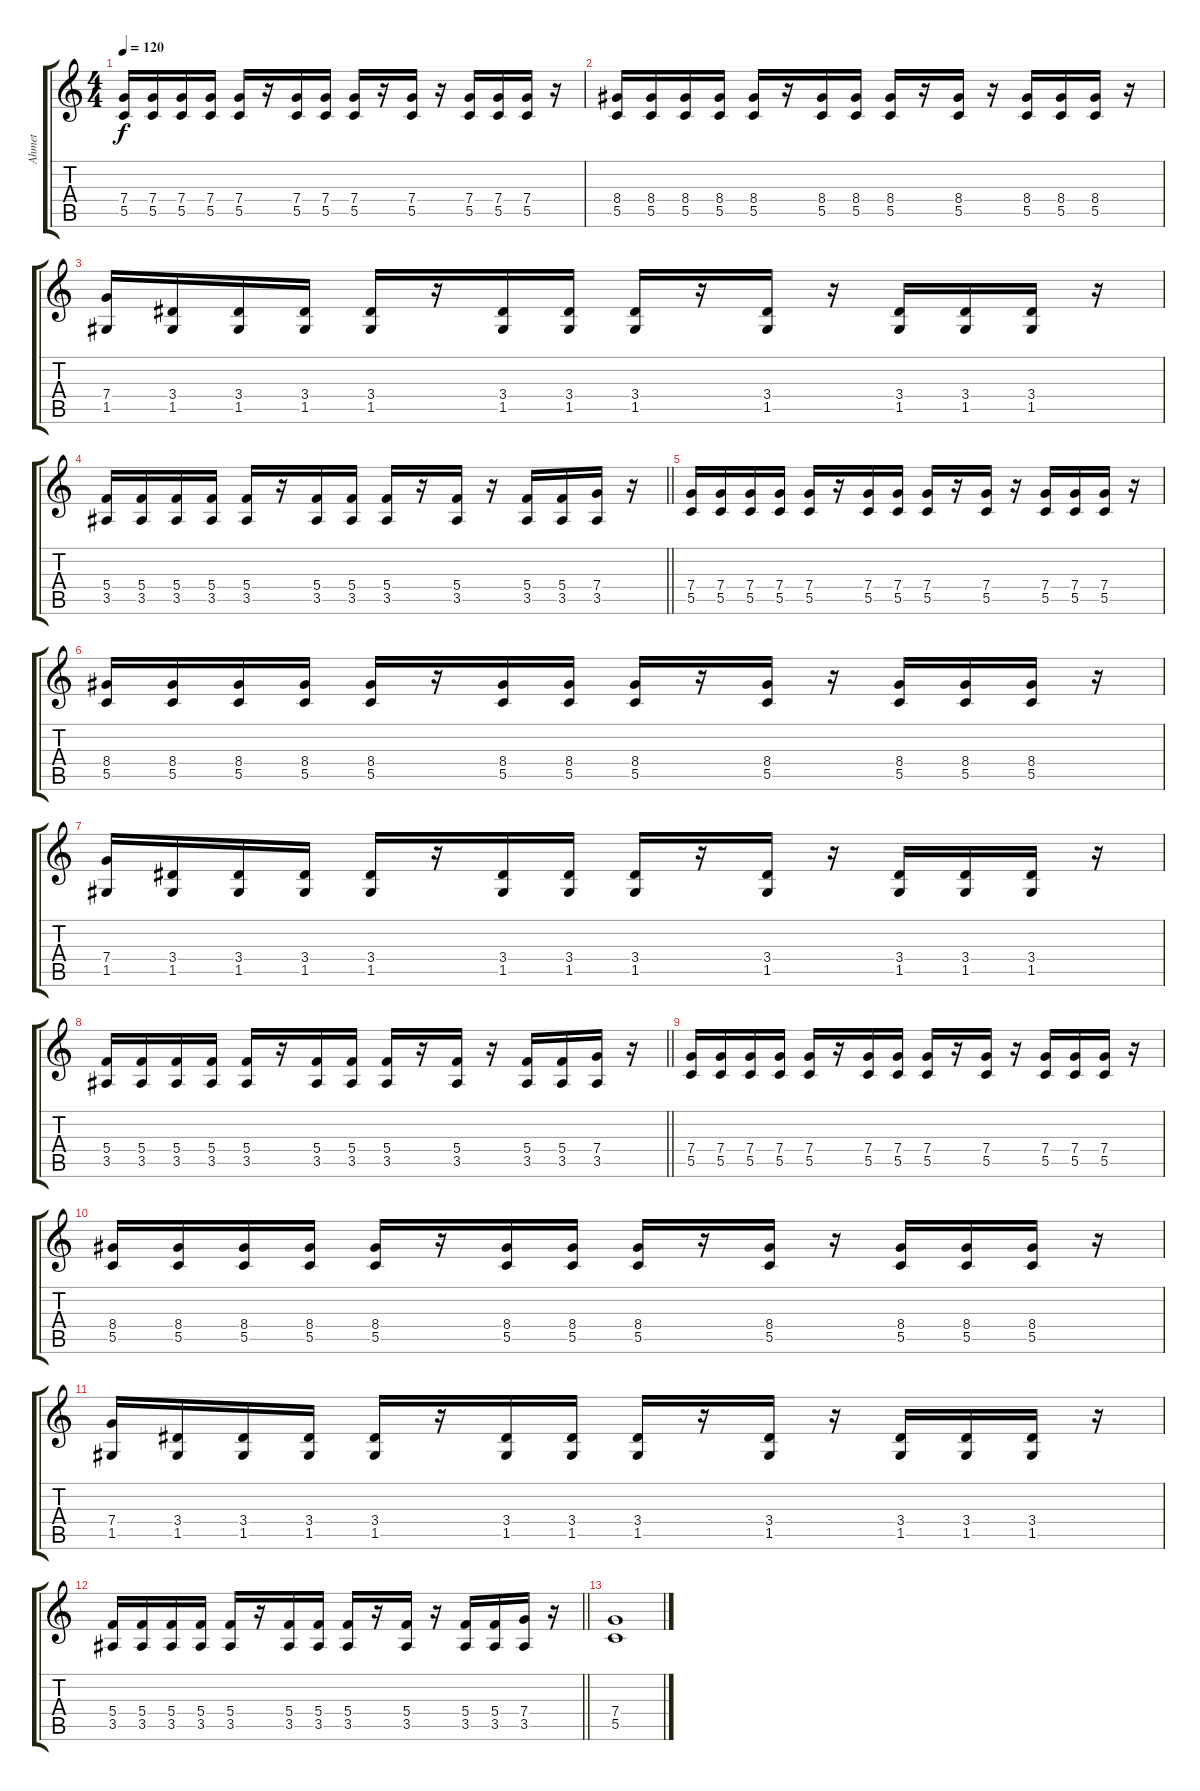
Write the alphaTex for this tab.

\track ("Ahmet" "Ahmet") {instrument distortionguitar}
\staff {score tabs}
\tuning (D4 A3 F3 C3 G2 D2) {hide}
\ts (4 4)
\tempo 120
\clef g2
\ks c
(7.4 5.5).16{dy f} (7.4 5.5).16 (7.4 5.5).16 (7.4 5.5).16 (7.4 5.5).16 r.16 (7.4 5.5).16 (7.4 5.5).16 (7.4 5.5).16 r.16 (7.4 5.5).16 r.16 (7.4 5.5).16 (7.4 5.5).16 (7.4 5.5).16 r.16 |
(8.4 5.5).16 (8.4 5.5).16 (8.4 5.5).16 (8.4 5.5).16 (8.4 5.5).16 r.16 (8.4 5.5).16 (8.4 5.5).16 (8.4 5.5).16 r.16 (8.4 5.5).16 r.16 (8.4 5.5).16 (8.4 5.5).16 (8.4 5.5).16 r.16 |
(7.4 1.5).16 (3.4 1.5).16 (3.4 1.5).16 (3.4 1.5).16 (3.4 1.5).16 r.16 (3.4 1.5).16 (3.4 1.5).16 (3.4 1.5).16 r.16 (3.4 1.5).16 r.16 (3.4 1.5).16 (3.4 1.5).16 (3.4 1.5).16 r.16 |
\barLineRight lightlight
(5.4 3.5).16 (5.4 3.5).16 (5.4 3.5).16 (5.4 3.5).16 (5.4 3.5).16 r.16 (5.4 3.5).16 (5.4 3.5).16 (5.4 3.5).16 r.16 (5.4 3.5).16 r.16 (5.4 3.5).16 (5.4 3.5).16 (7.4 3.5).16 r.16 |
(7.4 5.5).16 (7.4 5.5).16 (7.4 5.5).16 (7.4 5.5).16 (7.4 5.5).16 r.16 (7.4 5.5).16 (7.4 5.5).16 (7.4 5.5).16 r.16 (7.4 5.5).16 r.16 (7.4 5.5).16 (7.4 5.5).16 (7.4 5.5).16 r.16 |
(8.4 5.5).16 (8.4 5.5).16 (8.4 5.5).16 (8.4 5.5).16 (8.4 5.5).16 r.16 (8.4 5.5).16 (8.4 5.5).16 (8.4 5.5).16 r.16 (8.4 5.5).16 r.16 (8.4 5.5).16 (8.4 5.5).16 (8.4 5.5).16 r.16 |
(7.4 1.5).16 (3.4 1.5).16 (3.4 1.5).16 (3.4 1.5).16 (3.4 1.5).16 r.16 (3.4 1.5).16 (3.4 1.5).16 (3.4 1.5).16 r.16 (3.4 1.5).16 r.16 (3.4 1.5).16 (3.4 1.5).16 (3.4 1.5).16 r.16 |
\barLineRight lightlight
(5.4 3.5).16 (5.4 3.5).16 (5.4 3.5).16 (5.4 3.5).16 (5.4 3.5).16 r.16 (5.4 3.5).16 (5.4 3.5).16 (5.4 3.5).16 r.16 (5.4 3.5).16 r.16 (5.4 3.5).16 (5.4 3.5).16 (7.4 3.5).16 r.16 |
(7.4 5.5).16{volume 0} (7.4 5.5).16 (7.4 5.5).16 (7.4 5.5).16 (7.4 5.5).16 r.16 (7.4 5.5).16 (7.4 5.5).16 (7.4 5.5).16 r.16 (7.4 5.5).16 r.16 (7.4 5.5).16 (7.4 5.5).16 (7.4 5.5).16 r.16 |
(8.4 5.5).16 (8.4 5.5).16 (8.4 5.5).16 (8.4 5.5).16 (8.4 5.5).16 r.16 (8.4 5.5).16 (8.4 5.5).16 (8.4 5.5).16 r.16 (8.4 5.5).16 r.16 (8.4 5.5).16 (8.4 5.5).16 (8.4 5.5).16 r.16 |
(7.4 1.5).16 (3.4 1.5).16 (3.4 1.5).16 (3.4 1.5).16 (3.4 1.5).16 r.16 (3.4 1.5).16 (3.4 1.5).16 (3.4 1.5).16 r.16 (3.4 1.5).16 r.16 (3.4 1.5).16 (3.4 1.5).16 (3.4 1.5).16 r.16 |
\barLineRight lightlight
(5.4 3.5).16 (5.4 3.5).16 (5.4 3.5).16 (5.4 3.5).16 (5.4 3.5).16 r.16 (5.4 3.5).16 (5.4 3.5).16 (5.4 3.5).16 r.16 (5.4 3.5).16 r.16 (5.4 3.5).16 (5.4 3.5).16 (7.4 3.5).16 r.16 |
(7.4 5.5).1
